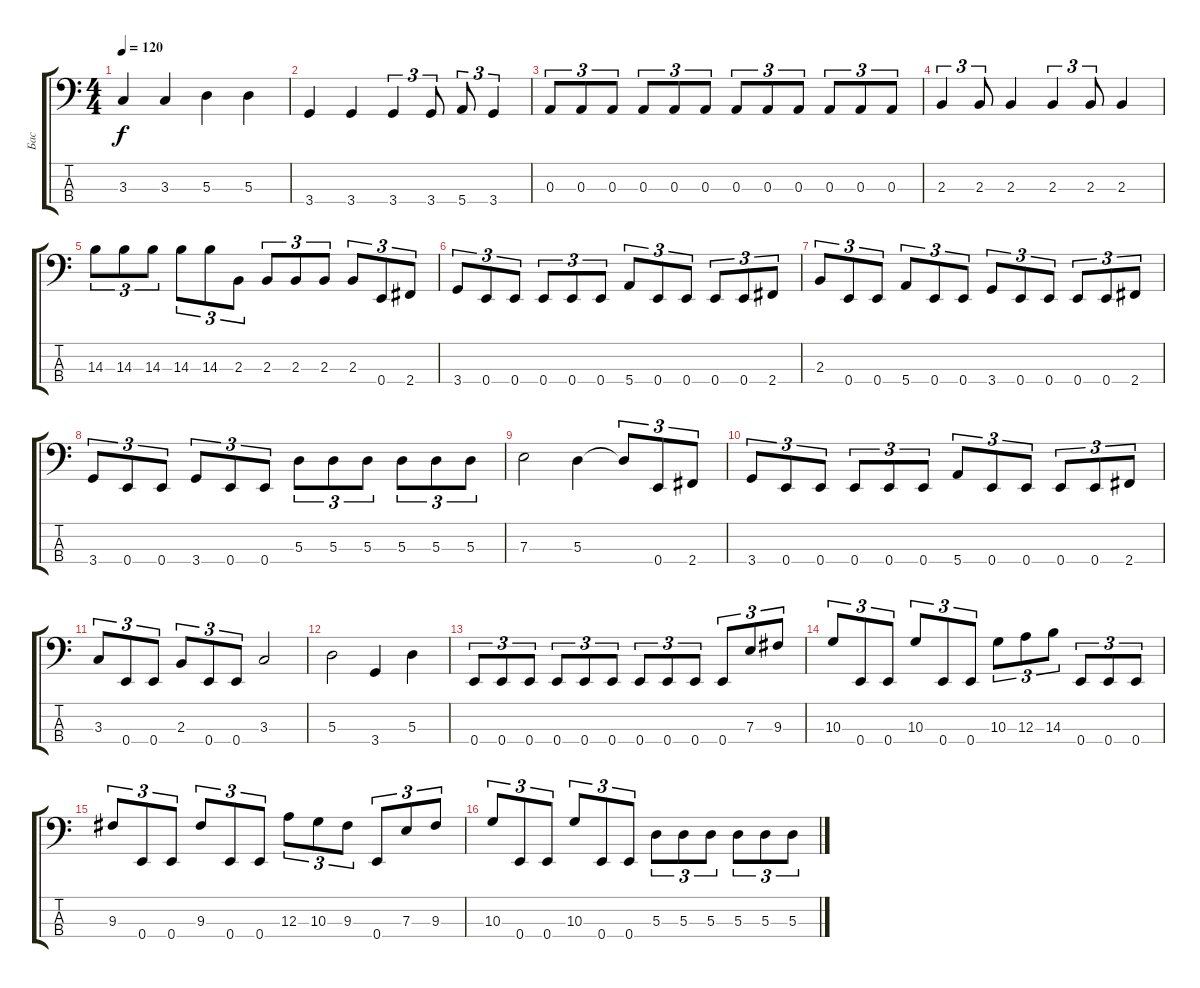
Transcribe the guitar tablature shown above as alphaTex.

\track ("Бас" "Бас") {instrument electricbassfinger}
\staff {score tabs}
\tuning (G2 D2 A1 E1) {hide}
\ts (4 4)
\tempo 120
\clef f4
\ks c
3.3.4{dy f} 3.3.4 5.3.4 5.3.4 |
3.4.4 3.4.4 3.4.4{tu (3 2)} 3.4.8{tu (3 2)} 5.4.8{tu (3 2)} 3.4.4{tu (3 2)} |
0.3.8{tu (3 2)} 0.3.8{tu (3 2)} 0.3.8{tu (3 2)} 0.3.8{tu (3 2)} 0.3.8{tu (3 2)} 0.3.8{tu (3 2)} 0.3.8{tu (3 2)} 0.3.8{tu (3 2)} 0.3.8{tu (3 2)} 0.3.8{tu (3 2)} 0.3.8{tu (3 2)} 0.3.8{tu (3 2)} |
2.3.4{tu (3 2)} 2.3.8{tu (3 2)} 2.3.4 2.3.4{tu (3 2)} 2.3.8{tu (3 2)} 2.3.4 |
14.3.8{tu (3 2)} 14.3.8{tu (3 2)} 14.3.8{tu (3 2)} 14.3.8{tu (3 2)} 14.3.8{tu (3 2)} 2.3.8{tu (3 2)} 2.3.8{tu (3 2)} 2.3.8{tu (3 2)} 2.3.8{tu (3 2)} 2.3.8{tu (3 2)} 0.4.8{tu (3 2)} 2.4.8{tu (3 2)} |
3.4.8{tu (3 2)} 0.4.8{tu (3 2)} 0.4.8{tu (3 2)} 0.4.8{tu (3 2)} 0.4.8{tu (3 2)} 0.4.8{tu (3 2)} 5.4.8{tu (3 2)} 0.4.8{tu (3 2)} 0.4.8{tu (3 2)} 0.4.8{tu (3 2)} 0.4.8{tu (3 2)} 2.4.8{tu (3 2)} |
2.3.8{tu (3 2)} 0.4.8{tu (3 2)} 0.4.8{tu (3 2)} 5.4.8{tu (3 2)} 0.4.8{tu (3 2)} 0.4.8{tu (3 2)} 3.4.8{tu (3 2)} 0.4.8{tu (3 2)} 0.4.8{tu (3 2)} 0.4.8{tu (3 2)} 0.4.8{tu (3 2)} 2.4.8{tu (3 2)} |
3.4.8{tu (3 2)} 0.4.8{tu (3 2)} 0.4.8{tu (3 2)} 3.4.8{tu (3 2)} 0.4.8{tu (3 2)} 0.4.8{tu (3 2)} 5.3.8{tu (3 2)} 5.3.8{tu (3 2)} 5.3.8{tu (3 2)} 5.3.8{tu (3 2)} 5.3.8{tu (3 2)} 5.3.8{tu (3 2)} |
7.3.2 5.3.4 5.3{t}.8{tu (3 2)} 0.4.8{tu (3 2)} 2.4.8{tu (3 2)} |
3.4.8{tu (3 2)} 0.4.8{tu (3 2)} 0.4.8{tu (3 2)} 0.4.8{tu (3 2)} 0.4.8{tu (3 2)} 0.4.8{tu (3 2)} 5.4.8{tu (3 2)} 0.4.8{tu (3 2)} 0.4.8{tu (3 2)} 0.4.8{tu (3 2)} 0.4.8{tu (3 2)} 2.4.8{tu (3 2)} |
3.3.8{tu (3 2)} 0.4.8{tu (3 2)} 0.4.8{tu (3 2)} 2.3.8{tu (3 2)} 0.4.8{tu (3 2)} 0.4.8{tu (3 2)} 3.3.2 |
5.3.2 3.4.4 5.3.4 |
0.4.8{tu (3 2)} 0.4.8{tu (3 2)} 0.4.8{tu (3 2)} 0.4.8{tu (3 2)} 0.4.8{tu (3 2)} 0.4.8{tu (3 2)} 0.4.8{tu (3 2)} 0.4.8{tu (3 2)} 0.4.8{tu (3 2)} 0.4.8{tu (3 2)} 7.3.8{tu (3 2)} 9.3.8{tu (3 2)} |
10.3.8{tu (3 2)} 0.4.8{tu (3 2)} 0.4.8{tu (3 2)} 10.3.8{tu (3 2)} 0.4.8{tu (3 2)} 0.4.8{tu (3 2)} 10.3.8{tu (3 2)} 12.3.8{tu (3 2)} 14.3.8{tu (3 2)} 0.4.8{tu (3 2)} 0.4.8{tu (3 2)} 0.4.8{tu (3 2)} |
9.3.8{tu (3 2)} 0.4.8{tu (3 2)} 0.4.8{tu (3 2)} 9.3.8{tu (3 2)} 0.4.8{tu (3 2)} 0.4.8{tu (3 2)} 12.3.8{tu (3 2)} 10.3.8{tu (3 2)} 9.3.8{tu (3 2)} 0.4.8{tu (3 2)} 7.3.8{tu (3 2)} 9.3.8{tu (3 2)} |
10.3.8{tu (3 2)} 0.4.8{tu (3 2)} 0.4.8{tu (3 2)} 10.3.8{tu (3 2)} 0.4.8{tu (3 2)} 0.4.8{tu (3 2)} 5.3.8{tu (3 2)} 5.3.8{tu (3 2)} 5.3.8{tu (3 2)} 5.3.8{tu (3 2)} 5.3.8{tu (3 2)} 5.3.8{tu (3 2)}
